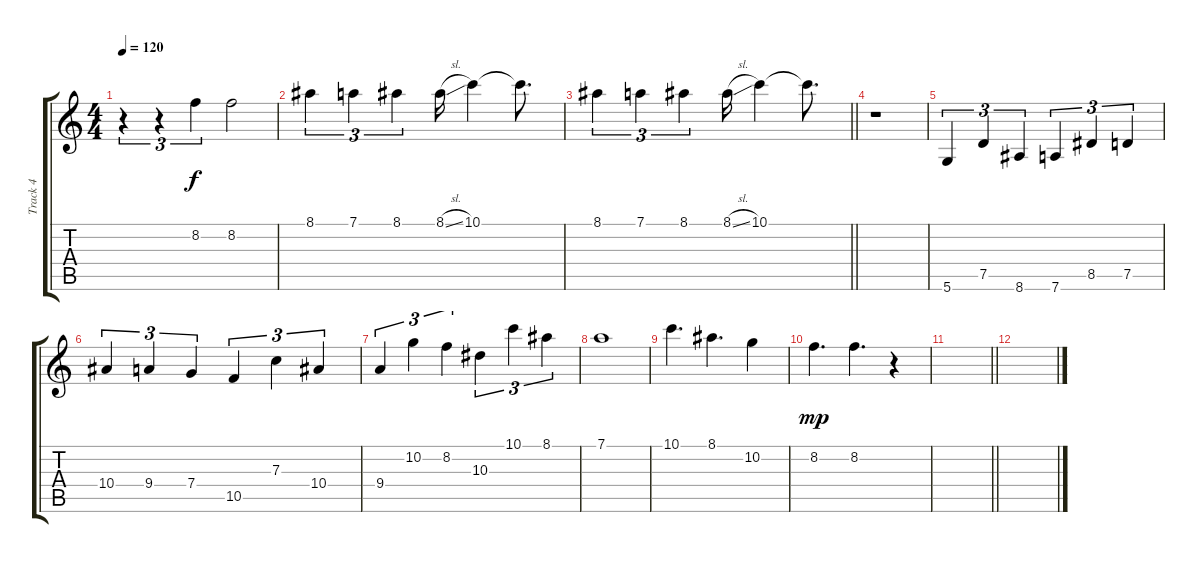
\track ("Track 4" "Track 4") {instrument acousticguitarsteel}
\staff {score tabs}
\tuning (D4 A3 F3 C3 G2 D2) {hide}
\ts (4 4)
\tempo 120
\clef g2
\ks c
r.4{tu (3 2) dy f} r.4{tu (3 2)} 8.2.4{tu (3 2)} 8.2.2 |
8.1.4{tu (3 2)} 7.1.4{tu (3 2)} 8.1.4{tu (3 2)} 8.1{sl}.16 10.1.4 10.1{t}.8{d} |
\barLineRight lightlight
8.1.4{tu (3 2)} 7.1.4{tu (3 2)} 8.1.4{tu (3 2)} 8.1{sl}.16 10.1.4 10.1{t}.8{d} |
\section ("" "")
r.1 |
5.6.4{tu (3 2)} 7.5.4{tu (3 2)} 8.6.4{tu (3 2)} 7.6.4{tu (3 2)} 8.5.4{tu (3 2)} 7.5.4{tu (3 2)} |
10.4.4{tu (3 2)} 9.4.4{tu (3 2)} 7.4.4{tu (3 2)} 10.5.4{tu (3 2)} 7.3.4{tu (3 2)} 10.4.4{tu (3 2)} |
9.4.4{tu (3 2)} 10.2.4{tu (3 2)} 8.2.4{tu (3 2)} 10.3.4{tu (3 2)} 10.1.4{tu (3 2)} 8.1.4{tu (3 2)} |
7.1.1 |
10.1.4{d} 8.1.4{d} 10.2.4 |
8.2.4{d dy mp} 8.2.4{d} r.4 |
\barLineRight lightlight
|
\section ("" "")
